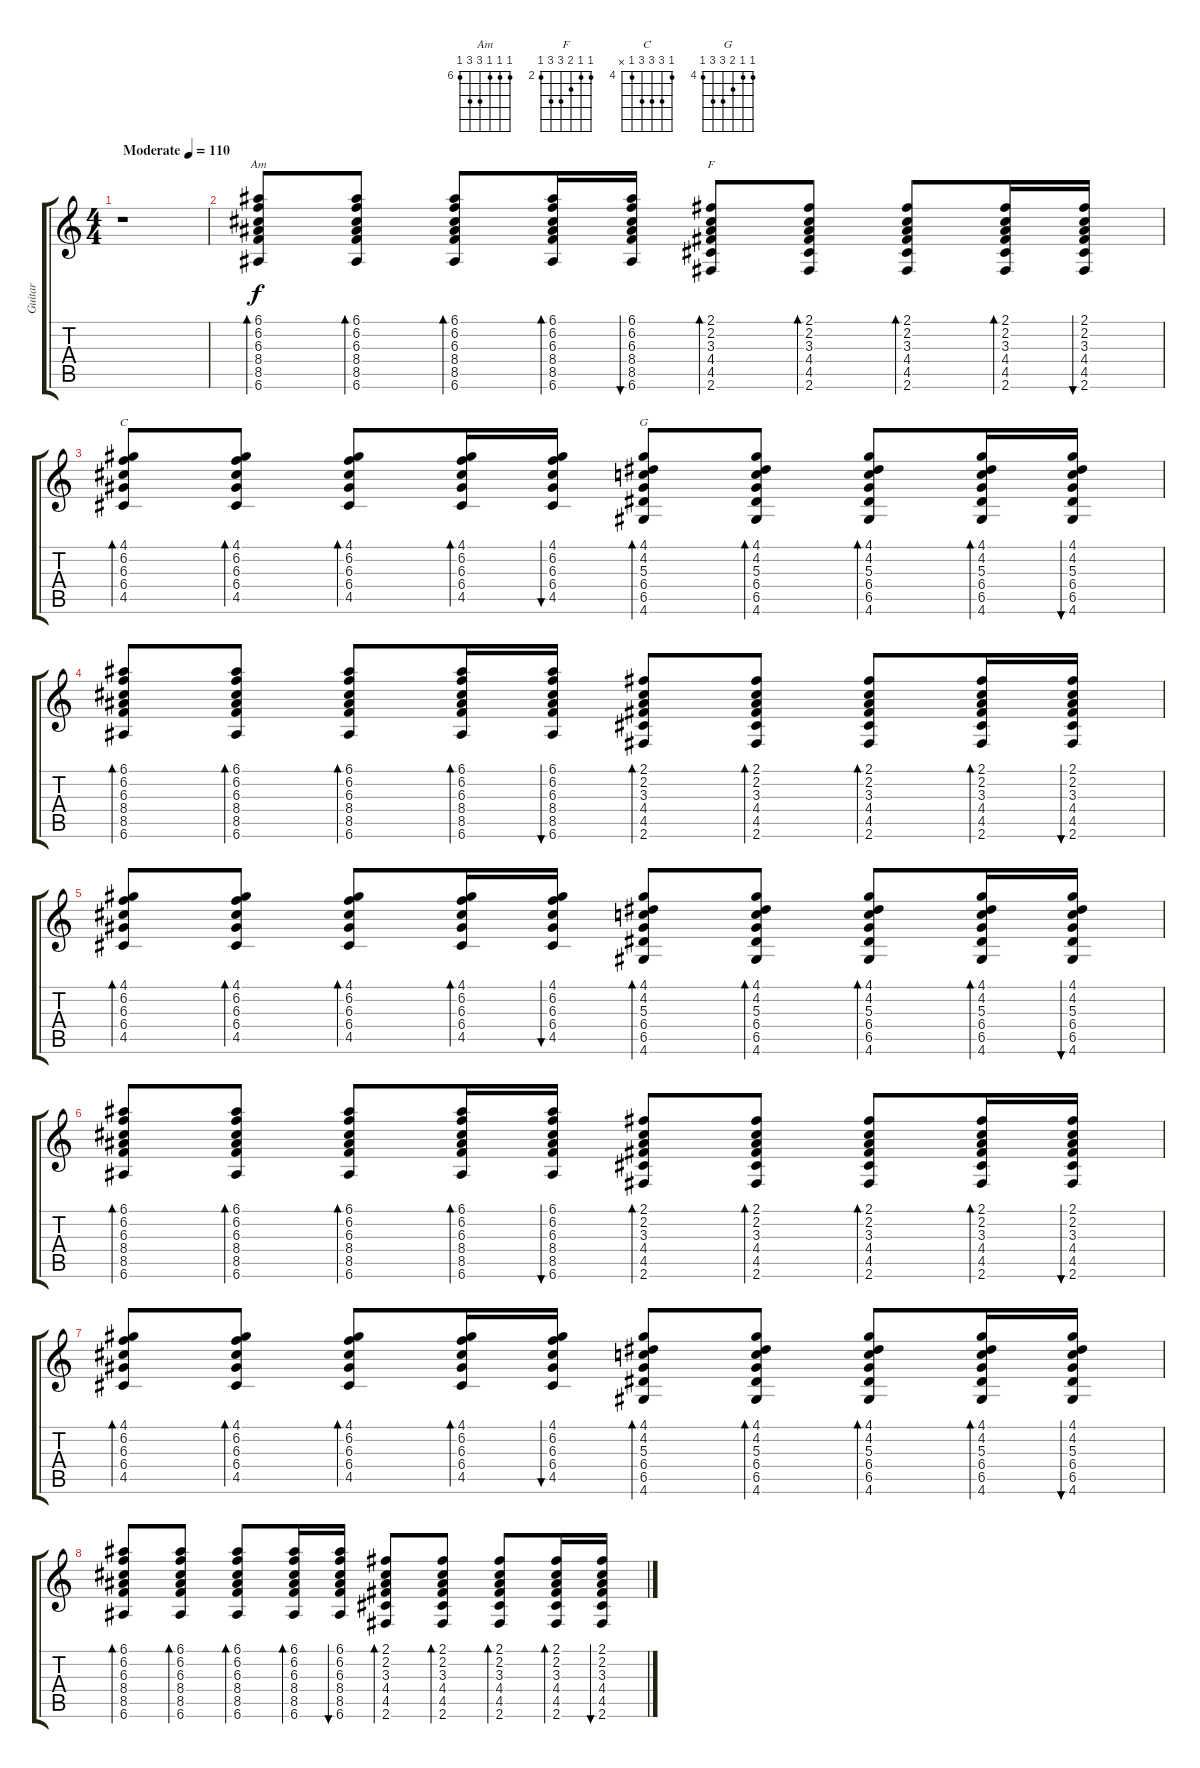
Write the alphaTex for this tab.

\track ("Guitar" "Guitar") {instrument acousticguitarnylon}
\staff {score tabs}
\tuning (E4 B3 G3 D3 A2 E2) {hide}
\chord ("Am" 6 6 6 8 8 6) {firstfret 6}
\chord ("F" 2 2 3 4 4 2) {firstfret 2}
\chord ("C" 4 6 6 6 4 x) {firstfret 4}
\chord ("G" 4 4 5 6 6 4) {firstfret 4}
\ts (4 4)
\tempo (110 "Moderate")
\clef g2
\ks c
r.1{dy f instrument acousticguitarnylon} |
(6.1 6.2 6.3 8.4 8.5 6.6).8{bd 60 ch "Am"} (6.1 6.2 6.3 8.4 8.5 6.6).8{bd 60} (6.1 6.2 6.3 8.4 8.5 6.6).8{bd 60} (6.1 6.2 6.3 8.4 8.5 6.6).16{bd 60} (6.1 6.2 6.3 8.4 8.5 6.6).16{bu 60} (2.1 2.2 3.3 4.4 4.5 2.6).8{bd 60 ch "F"} (2.1 2.2 3.3 4.4 4.5 2.6).8{bd 60} (2.1 2.2 3.3 4.4 4.5 2.6).8{bd 60} (2.1 2.2 3.3 4.4 4.5 2.6).16{bd 60} (2.1 2.2 3.3 4.4 4.5 2.6).16{bu 60} |
(4.1 6.2 6.3 6.4 4.5).8{bd 60 ch "C"} (4.1 6.2 6.3 6.4 4.5).8{bd 60} (4.1 6.2 6.3 6.4 4.5).8{bd 60} (4.1 6.2 6.3 6.4 4.5).16{bd 60} (4.1 6.2 6.3 6.4 4.5).16{bu 60} (4.1 4.2 5.3 6.4 6.5 4.6).8{bd 60 ch "G"} (4.1 4.2 5.3 6.4 6.5 4.6).8{bd 60} (4.1 4.2 5.3 6.4 6.5 4.6).8{bd 60} (4.1 4.2 5.3 6.4 6.5 4.6).16{bd 60} (4.1 4.2 5.3 6.4 6.5 4.6).16{bu 60} |
(6.1 6.2 6.3 8.4 8.5 6.6).8{bd 60} (6.1 6.2 6.3 8.4 8.5 6.6).8{bd 60} (6.1 6.2 6.3 8.4 8.5 6.6).8{bd 60} (6.1 6.2 6.3 8.4 8.5 6.6).16{bd 60} (6.1 6.2 6.3 8.4 8.5 6.6).16{bu 60} (2.1 2.2 3.3 4.4 4.5 2.6).8{bd 60} (2.1 2.2 3.3 4.4 4.5 2.6).8{bd 60} (2.1 2.2 3.3 4.4 4.5 2.6).8{bd 60} (2.1 2.2 3.3 4.4 4.5 2.6).16{bd 60} (2.1 2.2 3.3 4.4 4.5 2.6).16{bu 60} |
(4.1 6.2 6.3 6.4 4.5).8{bd 60} (4.1 6.2 6.3 6.4 4.5).8{bd 60} (4.1 6.2 6.3 6.4 4.5).8{bd 60} (4.1 6.2 6.3 6.4 4.5).16{bd 60} (4.1 6.2 6.3 6.4 4.5).16{bu 60} (4.1 4.2 5.3 6.4 6.5 4.6).8{bd 60} (4.1 4.2 5.3 6.4 6.5 4.6).8{bd 60} (4.1 4.2 5.3 6.4 6.5 4.6).8{bd 60} (4.1 4.2 5.3 6.4 6.5 4.6).16{bd 60} (4.1 4.2 5.3 6.4 6.5 4.6).16{bu 60} |
(6.1 6.2 6.3 8.4 8.5 6.6).8{bd 60} (6.1 6.2 6.3 8.4 8.5 6.6).8{bd 60} (6.1 6.2 6.3 8.4 8.5 6.6).8{bd 60} (6.1 6.2 6.3 8.4 8.5 6.6).16{bd 60} (6.1 6.2 6.3 8.4 8.5 6.6).16{bu 60} (2.1 2.2 3.3 4.4 4.5 2.6).8{bd 60} (2.1 2.2 3.3 4.4 4.5 2.6).8{bd 60} (2.1 2.2 3.3 4.4 4.5 2.6).8{bd 60} (2.1 2.2 3.3 4.4 4.5 2.6).16{bd 60} (2.1 2.2 3.3 4.4 4.5 2.6).16{bu 60} |
(4.1 6.2 6.3 6.4 4.5).8{bd 60} (4.1 6.2 6.3 6.4 4.5).8{bd 60} (4.1 6.2 6.3 6.4 4.5).8{bd 60} (4.1 6.2 6.3 6.4 4.5).16{bd 60} (4.1 6.2 6.3 6.4 4.5).16{bu 60} (4.1 4.2 5.3 6.4 6.5 4.6).8{bd 60} (4.1 4.2 5.3 6.4 6.5 4.6).8{bd 60} (4.1 4.2 5.3 6.4 6.5 4.6).8{bd 60} (4.1 4.2 5.3 6.4 6.5 4.6).16{bd 60} (4.1 4.2 5.3 6.4 6.5 4.6).16{bu 60} |
(6.1 6.2 6.3 8.4 8.5 6.6).8{bd 60} (6.1 6.2 6.3 8.4 8.5 6.6).8{bd 60} (6.1 6.2 6.3 8.4 8.5 6.6).8{bd 60} (6.1 6.2 6.3 8.4 8.5 6.6).16{bd 60} (6.1 6.2 6.3 8.4 8.5 6.6).16{bu 60} (2.1 2.2 3.3 4.4 4.5 2.6).8{bd 60} (2.1 2.2 3.3 4.4 4.5 2.6).8{bd 60} (2.1 2.2 3.3 4.4 4.5 2.6).8{bd 60} (2.1 2.2 3.3 4.4 4.5 2.6).16{bd 60} (2.1 2.2 3.3 4.4 4.5 2.6).16{bu 60}
